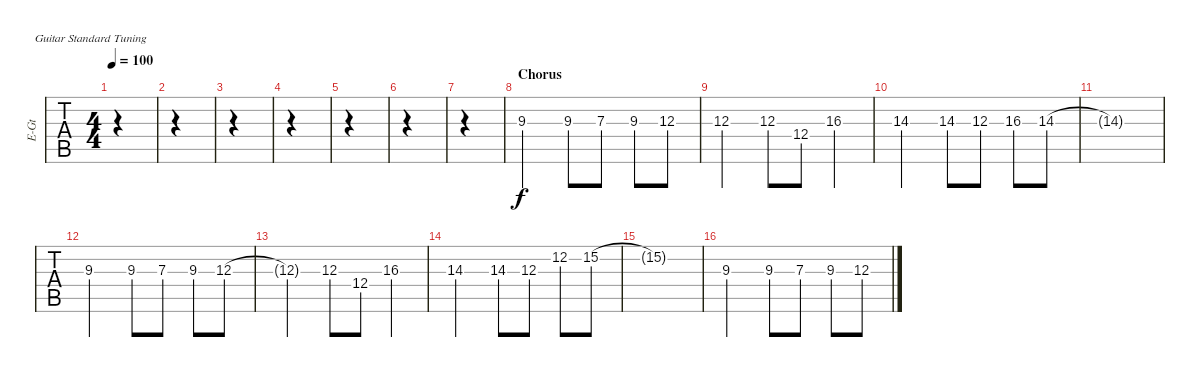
\defaultSystemsLayout 4
\bracketExtendMode groupsimilarinstruments
\otherSystemsTrackNameOrientation horizontal
\track ("Vocals" "E-Gt") {mute instrument electricguitarclean}
\staff {tabs}
\tuning (E4 B3 G3 D3 A2 E2)
\ts (4 4)
\tempo 100
\clef g2
\ks c
|
|
|
|
|
|
|
\section ("" "Chorus")
9.3.2 9.3.8 7.3.8 9.3.8 12.3.8 |
12.3.2 12.3.8 12.4.8 16.3.4 |
14.3.2 14.3.8 12.3.8 16.3.8 14.3.8 |
14.3{t}.1 |
9.3.2 9.3.8 7.3.8 9.3.8 12.3.8 |
12.3{t}.2 12.3.8 12.4.8 16.3.4 |
14.3.2 14.3.8 12.3.8 12.2.8 15.2.8 |
15.2{t}.1 |
9.3.2 9.3.8 7.3.8 9.3.8 12.3.8
